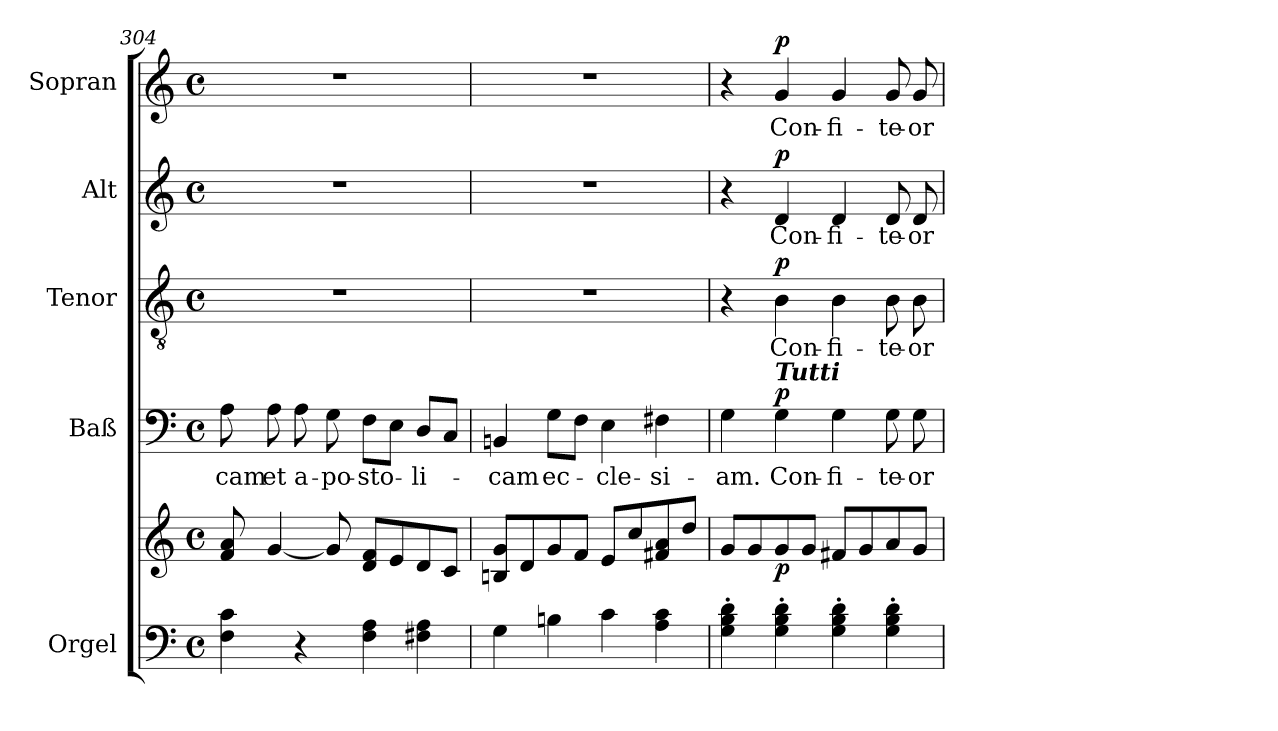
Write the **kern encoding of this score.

**kern	**kern	**dynam	**kern	**text	**dynam	**kern	**text	**dynam	**kern	**text	**dynam	**kern	**text	**dynam
*part5	*part5	*part5	*part4	*part4	*part4	*part3	*part3	*part3	*part2	*part2	*part2	*part1	*part1	*part1
*staff6	*staff5	*staff5/6	*staff4	*staff4	*staff4	*staff3	*staff3	*staff3	*staff2	*staff2	*staff2	*staff1	*staff1	*staff1
*I"Orgel	*	*	*I"Baß	*	*	*I"Tenor	*	*	*I"Alt	*	*	*I"Sopran	*	*
!!LO:LB:g=z
*clefF4	*clefG2	*	*clefF4	*	*	*clefGv2	*	*	*clefG2	*	*	*clefG2	*	*
*k[]	*k[]	*	*k[]	*	*	*k[]	*	*	*k[]	*	*	*k[]	*	*
*C:	*C:	*	*C:	*	*	*C:	*	*	*C:	*	*	*C:	*	*
*M4/4	*M4/4	*	*M4/4	*	*	*M4/4	*	*	*M4/4	*	*	*M4/4	*	*
*met(c)	*met(c)	*	*met(c)	*	*	*met(c)	*	*	*met(c)	*	*	*met(c)	*	*
=304	=304	=304	=304	=304	=304	=304	=304	=304	=304	=304	=304	=304	=304	=304
!	!	!	!	!LO:LY:b	!	!	!	!	!	!	!	!	!	!
4F\ 4c\	8f/ 8a/	.	8A\	-cam	.	1r	.	.	1r	.	.	1r	.	.
!	!	!	!	!LO:LY:b	!	!	!	!	!	!	!	!	!	!
.	[4g/	.	8A\	et	.	.	.	.	.	.	.	.	.	.
!	!	!	!	!LO:LY:b	!	!	!	!	!	!	!	!	!	!
4r	.	.	8A\	a-	.	.	.	.	.	.	.	.	.	.
!	!	!	!	!LO:LY:b	!	!	!	!	!	!	!	!	!	!
.	8g/]	.	8G\	-po-	.	.	.	.	.	.	.	.	.	.
!	!	!	!	!LO:LY:b	!	!	!	!	!	!	!	!	!	!
4F\ 4A\	8d/ 8f/L	.	8F\L	-sto-	.	.	.	.	.	.	.	.	.	.
.	8e/	.	8E\J	.	.	.	.	.	.	.	.	.	.	.
!	!	!	!	!LO:LY:b	!	!	!	!	!	!	!	!	!	!
4F#X\ 4A\	8d/	.	8D/L	-li-	.	.	.	.	.	.	.	.	.	.
.	8c/J	.	8C/J	.	.	.	.	.	.	.	.	.	.	.
=305	=305	=305	=305	=305	=305	=305	=305	=305	=305	=305	=305	=305	=305	=305
!	!	!	!	!LO:LY:b	!	!	!	!	!	!	!	!	!	!
4G\	8Bn/ 8g/L	.	4BBn/	-cam	.	1r	.	.	1r	.	.	1r	.	.
.	8d/	.	.	.	.	.	.	.	.	.	.	.	.	.
!	!	!	!	!LO:LY:b	!	!	!	!	!	!	!	!	!	!
4Bn\	8g/	.	8G\L	ec-	.	.	.	.	.	.	.	.	.	.
.	8f/J	.	8F\J	.	.	.	.	.	.	.	.	.	.	.
!	!	!	!	!LO:LY:b	!	!	!	!	!	!	!	!	!	!
4c\	8e/L	.	4E\	-cle-	.	.	.	.	.	.	.	.	.	.
.	8cc/	.	.	.	.	.	.	.	.	.	.	.	.	.
!	!	!	!	!LO:LY:b	!	!	!	!	!	!	!	!	!	!
4A\ 4c\	8f#X/ 8a/	.	4F#X\	-si-	.	.	.	.	.	.	.	.	.	.
.	8dd/J	.	.	.	.	.	.	.	.	.	.	.	.	.
=306	=306	=306	=306	=306	=306	=306	=306	=306	=306	=306	=306	=306	=306	=306
!	!	!	!	!LO:LY:b	!	!	!	!	!	!	!	!	!	!
4G\'> 4B\'> 4d\'>	8g/L	.	4G\	-am.	.	4r	.	.	4r	.	.	4r	.	.
.	8g/	.	.	.	.	.	.	.	.	.	.	.	.	.
!	!	!	!LO:TX:a:Bi:t=Tutti	!	!	!	!	!	!	!	!	!	!	!
!	!	!LO:DY:b	!	!LO:LY:b	!LO:DY:a	!	!LO:LY:b	!LO:DY:a	!	!LO:LY:b	!LO:DY:a	!	!LO:LY:b	!LO:DY:a
4G\'> 4B\'> 4d\'>	8g/	p	4G\	Con-	p	4B\	Con-	p	4d/	Con-	p	4g/	Con-	p
.	8g/J	.	.	.	.	.	.	.	.	.	.	.	.	.
!	!	!	!	!LO:LY:b	!	!	!LO:LY:b	!	!	!LO:LY:b	!	!	!LO:LY:b	!
4G\'> 4B\'> 4d\'>	8f#X/L	.	4G\	-fi-	.	4B\	-fi-	.	4d/	-fi-	.	4g/	-fi-	.
.	8g/	.	.	.	.	.	.	.	.	.	.	.	.	.
!	!	!	!	!LO:LY:b	!	!	!LO:LY:b	!	!	!LO:LY:b	!	!	!LO:LY:b	!
4G\'> 4B\'> 4d\'>	8a/	.	8G\	-te-	.	8B\	-te-	.	8d/	-te-	.	8g/	-te-	.
!	!	!	!	!LO:LY:b	!	!	!LO:LY:b	!	!	!LO:LY:b	!	!	!LO:LY:b	!
.	8g/J	.	8G\	-or	.	8B\	-or	.	8d/	-or	.	8g/	-or	.
=	=	=	=	=	=	=	=	=	=	=	=	=	=	=
*-	*-	*-	*-	*-	*-	*-	*-	*-	*-	*-	*-	*-	*-	*-
